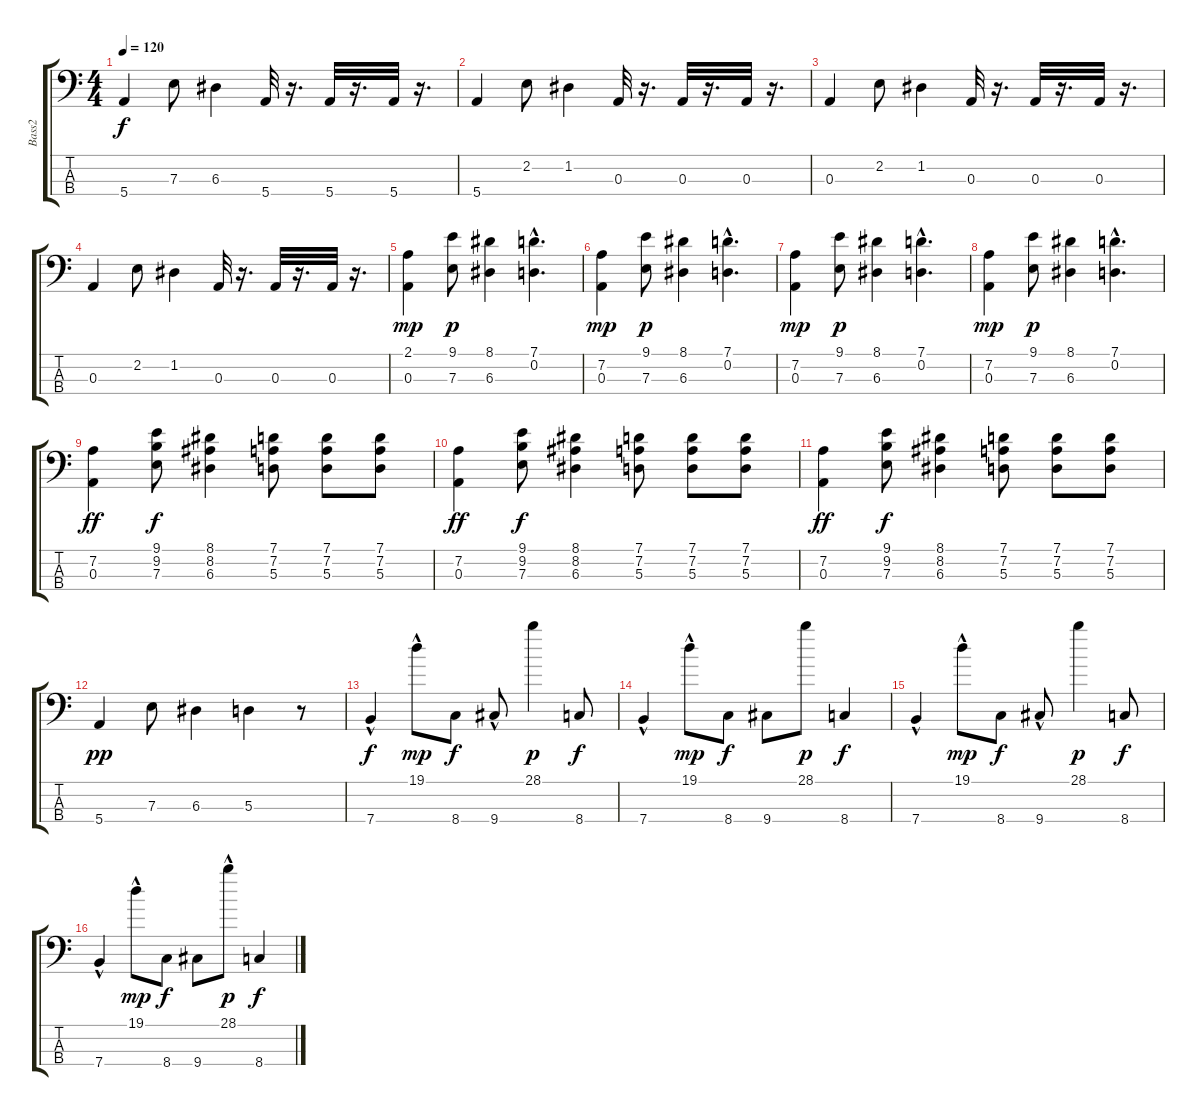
\track ("Bass2" "Bass2") {instrument slapbass1}
\staff {score tabs}
\tuning (G2 D2 A1 E1) {hide}
\ts (4 4)
\tempo 120
\clef f4
\ks c
5.4.4{dy f} 7.3.8 6.3.4 5.4.32 r.16{d} 5.4.32 r.16{d} 5.4.32 r.16{d} |
5.4.4 2.2.8 1.2.4 0.3.32 r.16{d} 0.3.32 r.16{d} 0.3.32 r.16{d} |
0.3.4 2.2.8 1.2.4 0.3.32 r.16{d} 0.3.32 r.16{d} 0.3.32 r.16{d} |
0.3.4 2.2.8 1.2.4 0.3.32 r.16{d} 0.3.32 r.16{d} 0.3.32 r.16{d} |
(2.1 0.3).4{dy mp} (9.1 7.3).8{dy p} (8.1 6.3).4 (7.1{hac} 0.2{hac}).4{d} |
(7.2 0.3).4{dy mp} (9.1 7.3).8{dy p} (8.1 6.3).4 (7.1{hac} 0.2{hac}).4{d} |
(7.2 0.3).4{dy mp} (9.1 7.3).8{dy p} (8.1 6.3).4 (7.1{hac} 0.2{hac}).4{d} |
(7.2 0.3).4{dy mp} (9.1 7.3).8{dy p} (8.1 6.3).4 (7.1{hac} 0.2{hac}).4{d} |
(7.2 0.3).4{dy ff} (9.1 9.2 7.3).8{dy f} (8.1 8.2 6.3).4 (7.1 7.2 5.3).8 (7.1 7.2 5.3).8 (7.1 7.2 5.3).8 |
(7.2 0.3).4{dy ff} (9.1 9.2 7.3).8{dy f} (8.1 8.2 6.3).4 (7.1 7.2 5.3).8 (7.1 7.2 5.3).8 (7.1 7.2 5.3).8 |
(7.2 0.3).4{dy ff} (9.1 9.2 7.3).8{dy f} (8.1 8.2 6.3).4 (7.1 7.2 5.3).8 (7.1 7.2 5.3).8 (7.1 7.2 5.3).8 |
5.4.4{dy pp} 7.3.8 6.3.4 5.3.4 r.8 |
7.4{hac}.4{dy f} 19.1{hac}.8{dy mp} 8.4.8{dy f} 9.4{hac}.8 28.1.4{dy p} 8.4.8{dy f} |
7.4{hac}.4 19.1{hac}.8{dy mp} 8.4.8{dy f} 9.4.8 28.1.8{dy p} 8.4.4{dy f} |
7.4{hac}.4 19.1{hac}.8{dy mp} 8.4.8{dy f} 9.4{hac}.8 28.1.4{dy p} 8.4.8{dy f} |
7.4{hac}.4 19.1{hac}.8{dy mp} 8.4.8{dy f} 9.4.8 28.1{hac}.8{dy p} 8.4.4{dy f}
